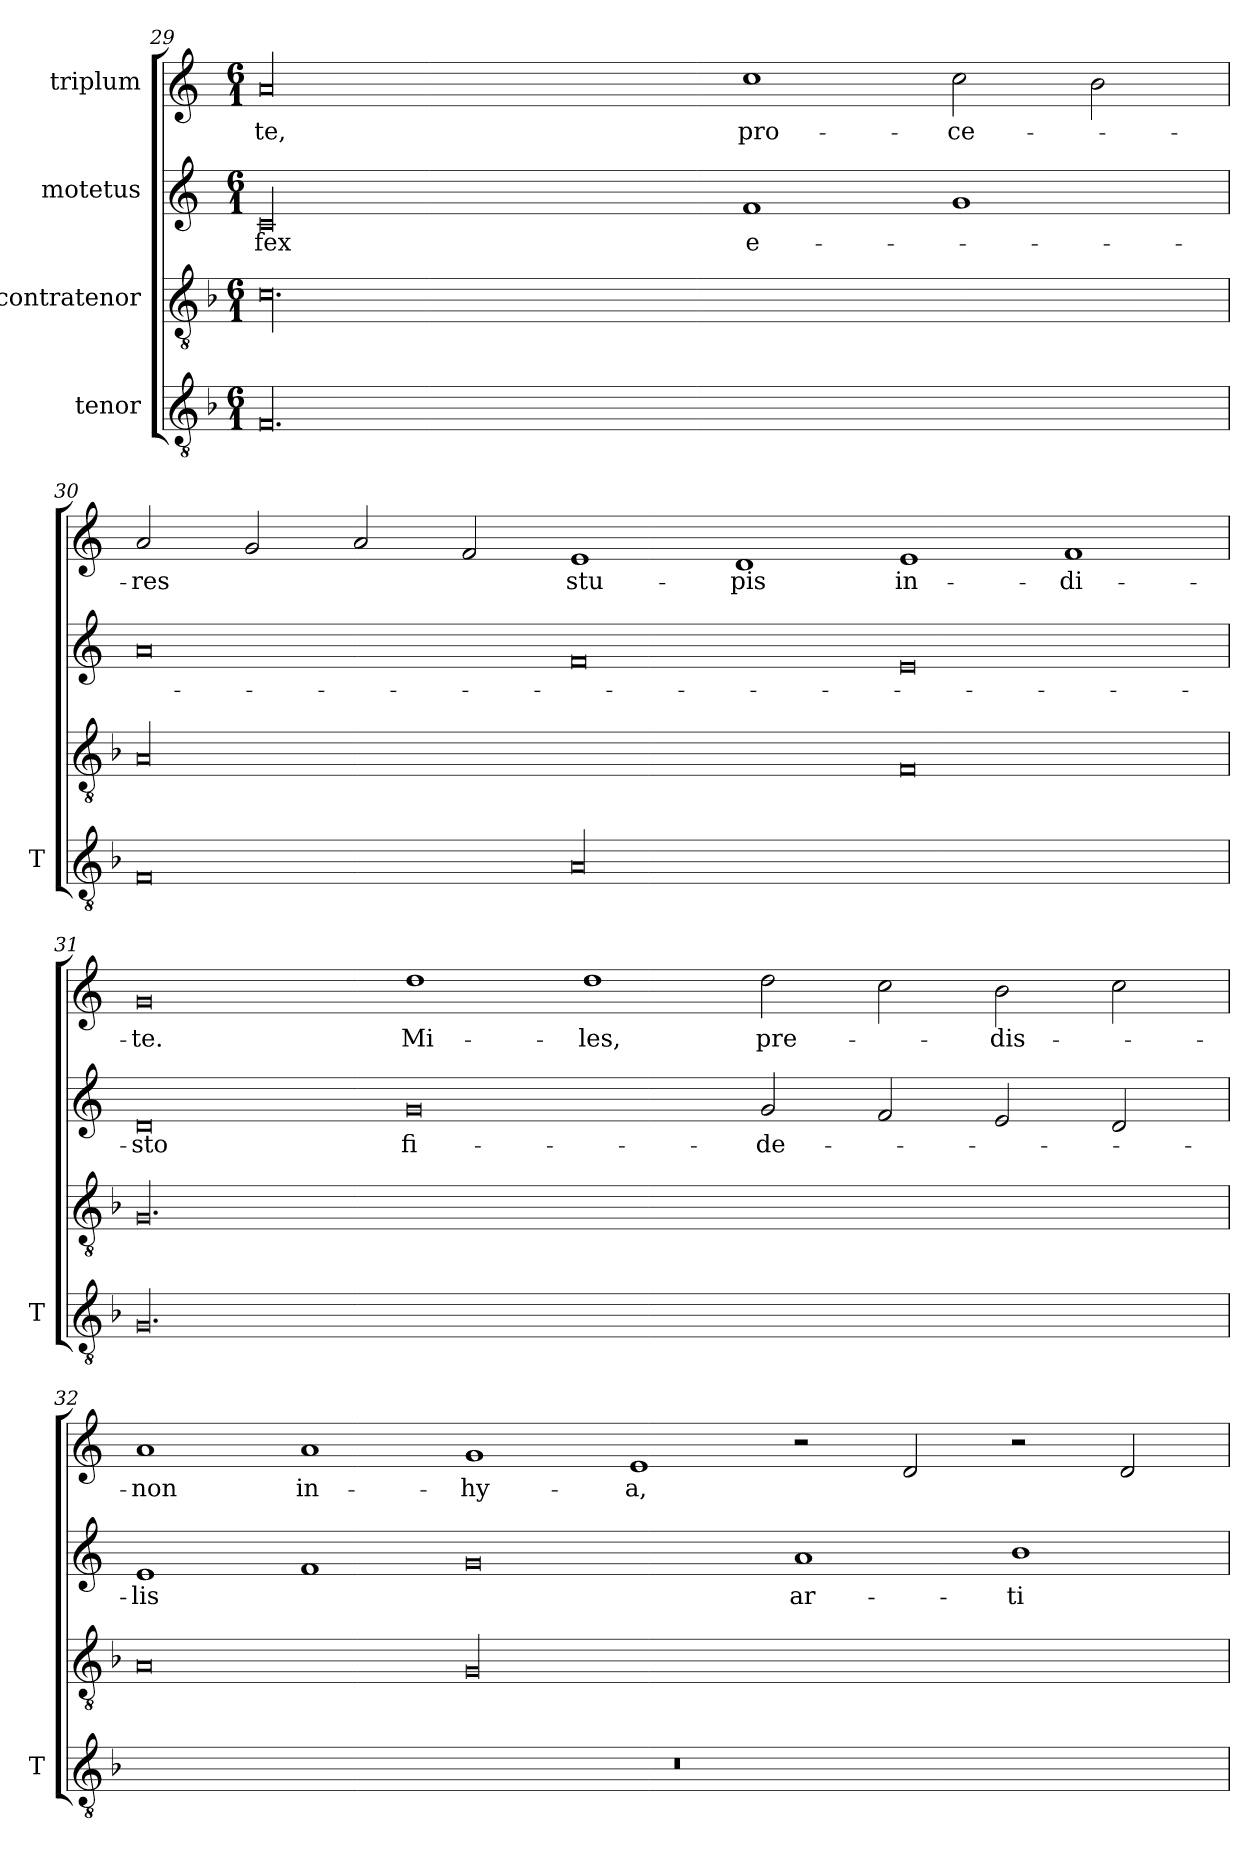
**kern	**kern	**kern	**text	**kern	**text
*part4	*part3	*part2	*part2	*part1	*part1
*staff4	*staff3	*staff2	*staff2	*staff1	*staff1
*I"tenor	*I"contratenor	*I"motetus	*	*I"triplum	*
*I'T	*	*	*	*	*
*clefGv2	*clefGv2	*clefG2	*	*clefG2	*
*k[b-]	*k[b-]	*k[]	*	*k[]	*
*F:	*F:	*C:	*	*C:	*
*M6/1	*M6/1	*M6/1	*	*M6/1	*
=29	=29	=29	=29	=29	=29
00.F/	00.c\	00c/	-fex	00a/	-te,
.	.	1f/	e-	1cc\	pro-
.	.	1g/	.	2cc\	-ce-
.	.	.	.	2b\	.
=30	=30	=30	=30	=30	=30
0F/	00A/	0a/	.	2a/	-res
.	.	.	.	2g/	.
.	.	.	.	2a/	.
.	.	.	.	2f/	.
00A/	.	0f/	.	1e/	stu-
.	.	.	.	1d/	-pis
.	0F/	0e/	.	1e/	in-
.	.	.	.	1f/	-di-
=31	=31	=31	=31	=31	=31
00.G/	00.G/	0d/	-sto	0g/	-te.
.	.	0g/	fi-	1dd\	Mi-
.	.	.	.	1dd\	-les,
.	.	2g/	-de-	2dd\	pre-
.	.	2f/	.	2cc\	.
.	.	2e/	.	2b\	-dis-
.	.	2d/	.	2cc\	.
!!LO:PB:g=z
=32	=32	=32	=32	=32	=32
00.r	0A/	1e/	-lis	1a/	-non
.	.	1f/	.	1a/	in-
.	00G/	0g/	.	1g/	-hy-
.	.	.	.	1e/	-a,
.	.	1a/	ar-	2r	.
.	.	.	.	2d/	.
.	.	1b\	-ti-	2r	.
.	.	.	.	2d/	.
=	=	=	=	=	=
*-	*-	*-	*-	*-	*-
